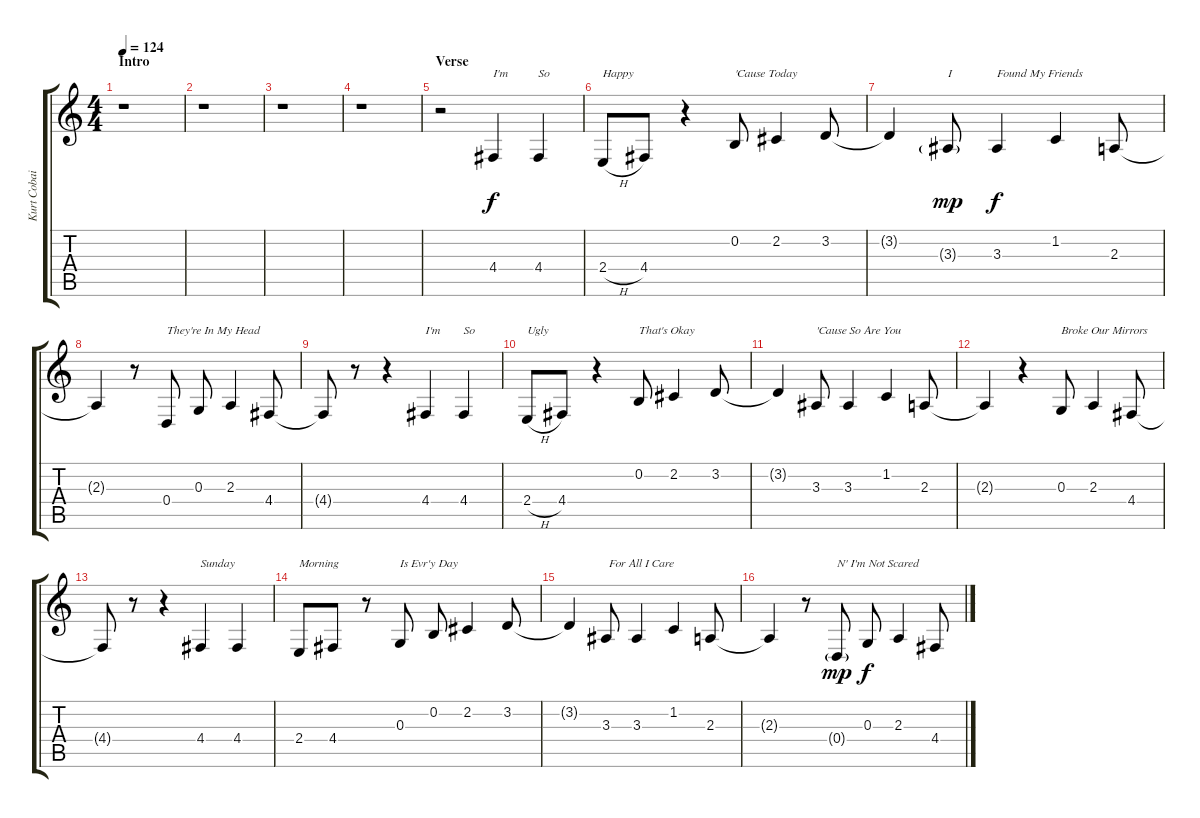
\track ("Kurt Cobain" "Kurt Cobai") {instrument tenorsax}
\staff {score tabs}
\tuning (E4 B3 G3 D3 A2 E2) {hide}
\ts (4 4)
\section ("" "Intro")
\tempo 124
\clef g2
\ks c
r.1{dy f instrument tenorsax} |
r.1 |
r.1 |
r.1 |
\section ("" "Verse")
r.2 4.4.4{txt "I'm"} 4.4.4{txt "So"} |
2.4{h}.8{txt "Happy"} 4.4.8 r.4 0.2.8{txt "'Cause Today"} 2.2.4 3.2.8 |
3.2{t}.4 3.3{g}.8{txt "I" dy mp} 3.3.4{txt "Found My Friends" dy f} 1.2.4 2.3.8 |
2.3{t}.4 r.8 0.4.8{txt "They're In My Head"} 0.3.8 2.3.4 4.4.8 |
4.4{t}.8 r.8 r.4 4.4.4{txt "I'm"} 4.4.4{txt "So"} |
2.4{h}.8{txt "Ugly"} 4.4.8 r.4 0.2.8{txt "That's Okay"} 2.2.4 3.2.8 |
3.2{t}.4 3.3.8{txt "'Cause So Are You"} 3.3.4 1.2.4 2.3.8 |
2.3{t}.4 r.4 0.3.8{txt "Broke Our Mirrors"} 2.3.4 4.4.8 |
4.4{t}.8 r.8 r.4 4.4.4{txt "Sunday"} 4.4.4 |
2.4.8{txt "Morning"} 4.4.8 r.8 0.3.8{txt "Is Evr'y Day"} 0.2.8 2.2.4 3.2.8 |
3.2{t}.4 3.3.8{txt " For All I Care"} 3.3.4 1.2.4 2.3.8 |
2.3{t}.4 r.8 0.4{g}.8{txt "N' I'm Not Scared" dy mp} 0.3.8{dy f} 2.3.4 4.4.8
